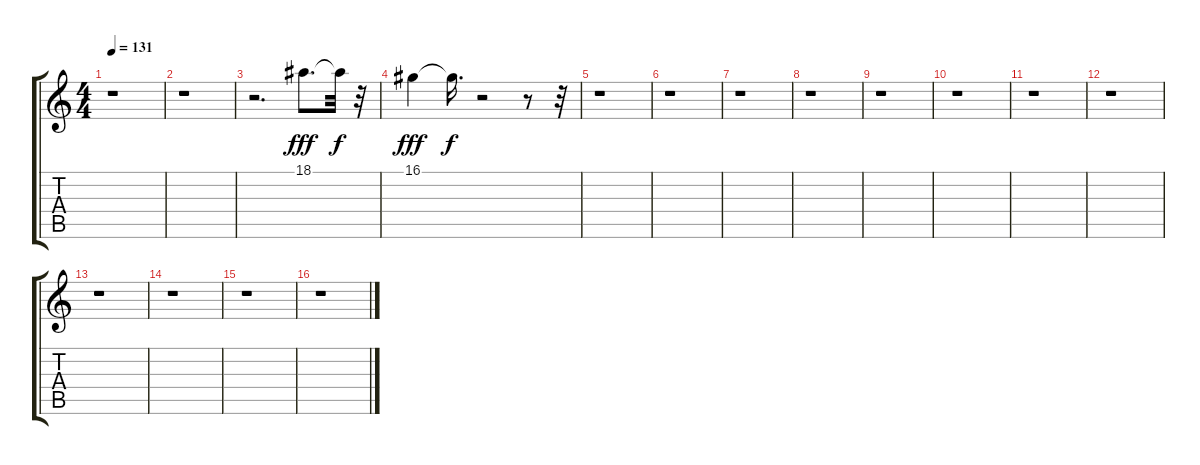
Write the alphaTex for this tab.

\track "" {instrument fx3crystal}
\staff {score tabs}
\tuning (E4 B3 G3 D3 A2 E2) {hide}
\ts (4 4)
\tempo 131
\clef g2
\ks c
r.1{dy fff} |
r.1 |
r.2{d} 18.1.8{d} 18.1{t}.32{dy f} r.32 |
16.1.4{dy fff} 16.1{t}.16{d dy f} r.2 r.8 r.32 |
r.1 |
r.1 |
r.1 |
r.1 |
r.1 |
r.1 |
r.1 |
r.1 |
r.1 |
r.1 |
r.1 |
r.1
